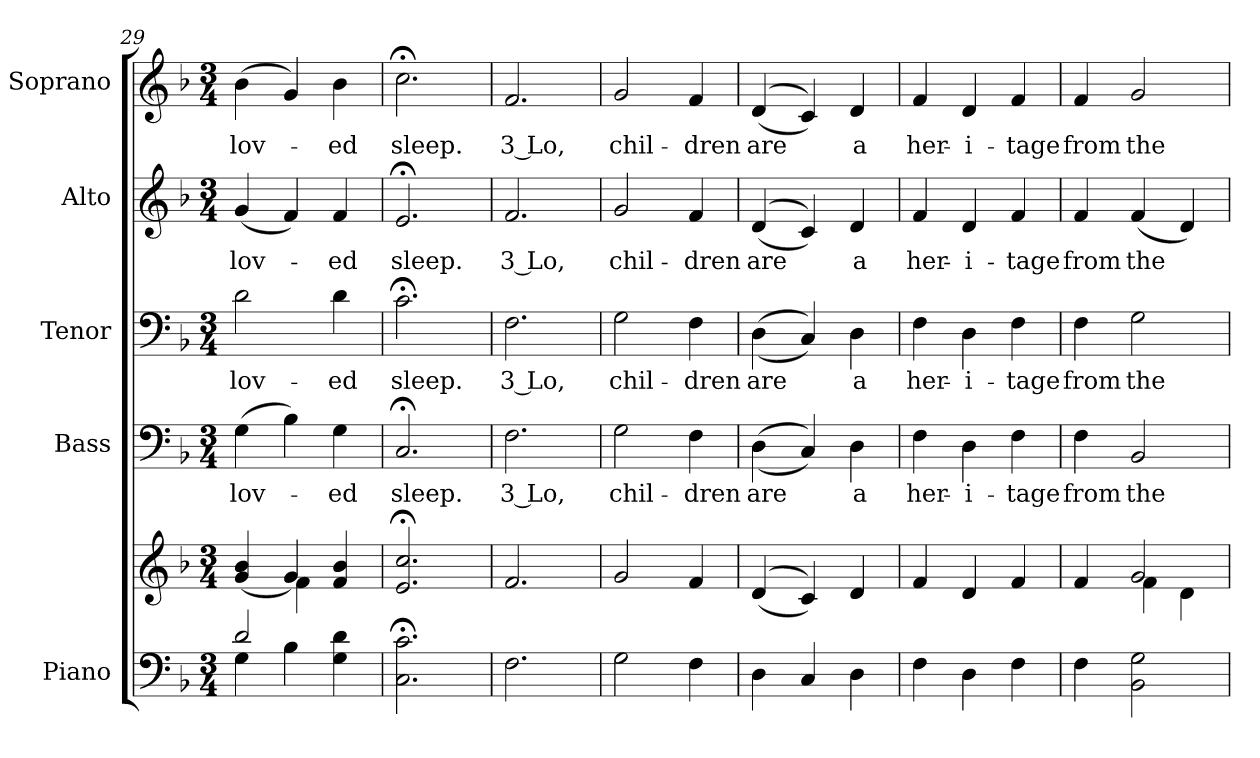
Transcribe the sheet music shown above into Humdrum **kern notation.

**kern	**kern	**kern	**text	**kern	**text	**kern	**text	**kern	**text
*part5	*part5	*part4	*part4	*part3	*part3	*part2	*part2	*part1	*part1
*staff6	*staff5	*staff4	*staff4	*staff3	*staff3	*staff2	*staff2	*staff1	*staff1
*I"Piano	*	*I"Bass	*	*I"Tenor	*	*I"Alto	*	*I"Soprano	*
*I'Pno.	*	*I'B.	*	*I'T.	*	*I'A.	*	*I'S.	*
!!LO:PB:g=z
*clefF4	*clefG2	*clefF4	*	*clefF4	*	*clefG2	*	*clefG2	*
*k[b-]	*k[b-]	*k[b-]	*	*k[b-]	*	*k[b-]	*	*k[b-]	*
*F:	*F:	*F:	*	*F:	*	*F:	*	*F:	*
*M3/4	*M3/4	*M3/4	*	*M3/4	*	*M3/4	*	*M3/4	*
=29	=29	=29	=29	=29	=29	=29	=29	=29	=29
*^	*^	*	*	*	*	*	*	*	*
!	!	!	!	!	!LO:LY:b:color=#000000	!	!	!	!	!	!
!	!	!	!	!	!	!	!LO:LY:b:color=#000000	!	!	!	!
!	!	!	!	!	!	!	!	!	!LO:LY:b:color=#000000	!	!
!	!	!	!	!	!	!	!	!	!	!	!LO:LY:b:color=#000000
2di/	4Gi\	(4gi/ 4b-i	4ryy	(4Gi\	lov-	2di\	lov-	(4gi/	lov-	(4b-i\	lov-
.	4B-i\	4gi/)	4fi\	4B-i\)	.	.	.	4fi/)	.	4gi/)	.
!	!	!	!	!	!LO:LY:b:color=#000000	!	!	!	!	!	!
!	!	!	!	!	!	!	!LO:LY:b:color=#000000	!	!	!	!
!	!	!	!	!	!	!	!	!	!LO:LY:b:color=#000000	!	!
!	!	!	!	!	!	!	!	!	!	!	!LO:LY:b:color=#000000
4Gi\ 4di	4ryy	4fi/ 4b-i	4ryy	4Gi\	-ed	4di\	-ed	4fi/	-ed	4b-i\	-ed
*v	*v	*	*	*	*	*	*	*	*	*	*
*	*v	*v	*	*	*	*	*	*	*	*
=30	=30	=30	=30	=30	=30	=30	=30	=30	=30
*^	*^	*	*	*	*	*	*	*	*
!	!	!	!	!	!LO:LY:b:color=#000000	!	!	!	!	!	!
*v	*v	*	*	*	*	*	*	*	*	*	*
*	*v	*v	*	*	*	*	*	*	*	*
*^	*^	*	*	*	*	*	*	*	*
!	!	!	!	!	!	!	!LO:LY:b:color=#000000	!	!	!	!
*v	*v	*	*	*	*	*	*	*	*	*	*
*	*v	*v	*	*	*	*	*	*	*	*
*^	*^	*	*	*	*	*	*	*	*
!	!	!	!	!	!	!	!	!	!LO:LY:b:color=#000000	!	!
*v	*v	*	*	*	*	*	*	*	*	*	*
*	*v	*v	*	*	*	*	*	*	*	*
*^	*^	*	*	*	*	*	*	*	*
!	!	!	!	!	!	!	!	!	!	!	!LO:LY:b:color=#000000
*v	*v	*	*	*	*	*	*	*	*	*	*
*	*v	*v	*	*	*	*	*	*	*	*
2.Ci\; 2.ci;	2.ei/; 2.cci;	2.C;i/	sleep.	2.c;i\	sleep.	2.e;i/	sleep.	2.cc;i\	sleep.
=31	=31	=31	=31	=31	=31	=31	=31	=31	=31
!	!	!	!LO:LY:b:color=#000000	!	!	!	!	!	!
!	!	!	!	!	!LO:LY:b:color=#000000	!	!	!	!
!	!	!	!	!	!	!	!LO:LY:b:color=#000000	!	!
!	!	!	!	!	!	!	!	!	!LO:LY:b:color=#000000
2.Fi\	2.fi/	2.Fi\	3 Lo,	2.Fi\	3 Lo,	2.fi/	3 Lo,	2.fi/	3 Lo,
=32	=32	=32	=32	=32	=32	=32	=32	=32	=32
!	!	!	!LO:LY:b:color=#000000	!	!	!	!	!	!
!	!	!	!	!	!LO:LY:b:color=#000000	!	!	!	!
!	!	!	!	!	!	!	!LO:LY:b:color=#000000	!	!
!	!	!	!	!	!	!	!	!	!LO:LY:b:color=#000000
2Gi\	2gi/	2Gi\	chil-	2Gi\	chil-	2gi/	chil-	2gi/	chil-
!	!	!	!LO:LY:b:color=#000000	!	!	!	!	!	!
!	!	!	!	!	!LO:LY:b:color=#000000	!	!	!	!
!	!	!	!	!	!	!	!LO:LY:b:color=#000000	!	!
!	!	!	!	!	!	!	!	!	!LO:LY:b:color=#000000
4Fi\	4fi/	4Fi\	-dren	4Fi\	-dren	4fi/	-dren	4fi/	-dren
!!LO:PB:g=z
=33	=33	=33	=33	=33	=33	=33	=33	=33	=33
!	!	!	!LO:LY:b:color=#000000	!	!	!	!	!	!
!	!	!	!	!	!LO:LY:b:color=#000000	!	!	!	!
!	!	!	!	!	!	!	!LO:LY:b:color=#000000	!	!
!	!	!	!	!	!	!	!	!	!LO:LY:b:color=#000000
4Di\	((4di/	((4Di\	are	((4Di\	are	((4di/	are	((4di/	are
4Ci/	4ci/))	4Ci/))	.	4Ci/))	.	4ci/))	.	4ci/))	.
!	!	!	!LO:LY:b:color=#000000	!	!	!	!	!	!
!	!	!	!	!	!LO:LY:b:color=#000000	!	!	!	!
!	!	!	!	!	!	!	!LO:LY:b:color=#000000	!	!
!	!	!	!	!	!	!	!	!	!LO:LY:b:color=#000000
4Di\	4di/	4Di\	a	4Di\	a	4di/	a	4di/	a
=34	=34	=34	=34	=34	=34	=34	=34	=34	=34
!	!	!	!LO:LY:b:color=#000000	!	!	!	!	!	!
!	!	!	!	!	!LO:LY:b:color=#000000	!	!	!	!
!	!	!	!	!	!	!	!LO:LY:b:color=#000000	!	!
!	!	!	!	!	!	!	!	!	!LO:LY:b:color=#000000
4Fi\	4fi/	4Fi\	her-	4Fi\	her-	4fi/	her-	4fi/	her-
!	!	!	!LO:LY:b:color=#000000	!	!	!	!	!	!
!	!	!	!	!	!LO:LY:b:color=#000000	!	!	!	!
!	!	!	!	!	!	!	!LO:LY:b:color=#000000	!	!
!	!	!	!	!	!	!	!	!	!LO:LY:b:color=#000000
4Di\	4di/	4Di\	-i-	4Di\	-i-	4di/	-i-	4di/	-i-
!	!	!	!LO:LY:b:color=#000000	!	!	!	!	!	!
!	!	!	!	!	!LO:LY:b:color=#000000	!	!	!	!
!	!	!	!	!	!	!	!LO:LY:b:color=#000000	!	!
!	!	!	!	!	!	!	!	!	!LO:LY:b:color=#000000
4Fi\	4fi/	4Fi\	-tage	4Fi\	-tage	4fi/	-tage	4fi/	-tage
=35	=35	=35	=35	=35	=35	=35	=35	=35	=35
*	*^	*	*	*	*	*	*	*	*
!	!	!	!	!LO:LY:b:color=#000000	!	!	!	!	!	!
!	!	!	!	!	!	!LO:LY:b:color=#000000	!	!	!	!
!	!	!	!	!	!	!	!	!LO:LY:b:color=#000000	!	!
!	!	!	!	!	!	!	!	!	!	!LO:LY:b:color=#000000
4Fi\	4fi/	4ryy	4Fi\	from	4Fi\	from	4fi/	from	4fi/	from
!	!	!	!	!LO:LY:b:color=#000000	!	!	!	!	!	!
!	!	!	!	!	!	!LO:LY:b:color=#000000	!	!	!	!
!	!	!	!	!	!	!	!	!LO:LY:b:color=#000000	!	!
!	!	!	!	!	!	!	!	!	!	!LO:LY:b:color=#000000
2BB-i\ 2Gi	(2gi/	4fi\	2BB-i/	the	2Gi\	the	(4fi/	the	2gi/	the
.	.	4di\	.	.	.	.	4di/)	.	.	.
*	*v	*v	*	*	*	*	*	*	*	*
=	=	=	=	=	=	=	=	=	=
*-	*-	*-	*-	*-	*-	*-	*-	*-	*-
